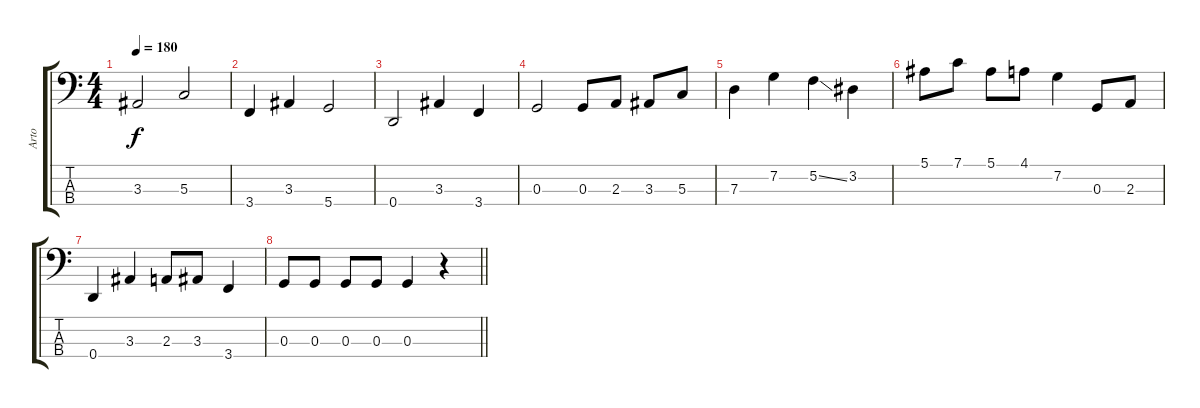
\track ("Arto" "Arto") {instrument electricbasspick}
\staff {score tabs}
\tuning (F2 C2 G1 D1) {hide}
\ts (4 4)
\tempo 180
\clef f4
\ks c
3.3.2{dy f} 5.3.2 |
3.4.4 3.3.4 5.4.2 |
0.4.2 3.3.4 3.4.4 |
0.3.2 0.3.8 2.3.8 3.3.8 5.3.8 |
7.3.4 7.2.4 5.2{ss}.4 3.2.4 |
5.1.8 7.1.8 5.1.8 4.1.8 7.2.4 0.3.8 2.3.8 |
0.4.4 3.3.4 2.3.8 3.3.8 3.4.4 |
\barLineRight lightlight
0.3.8 0.3.8 0.3.8 0.3.8 0.3.4 r.4
